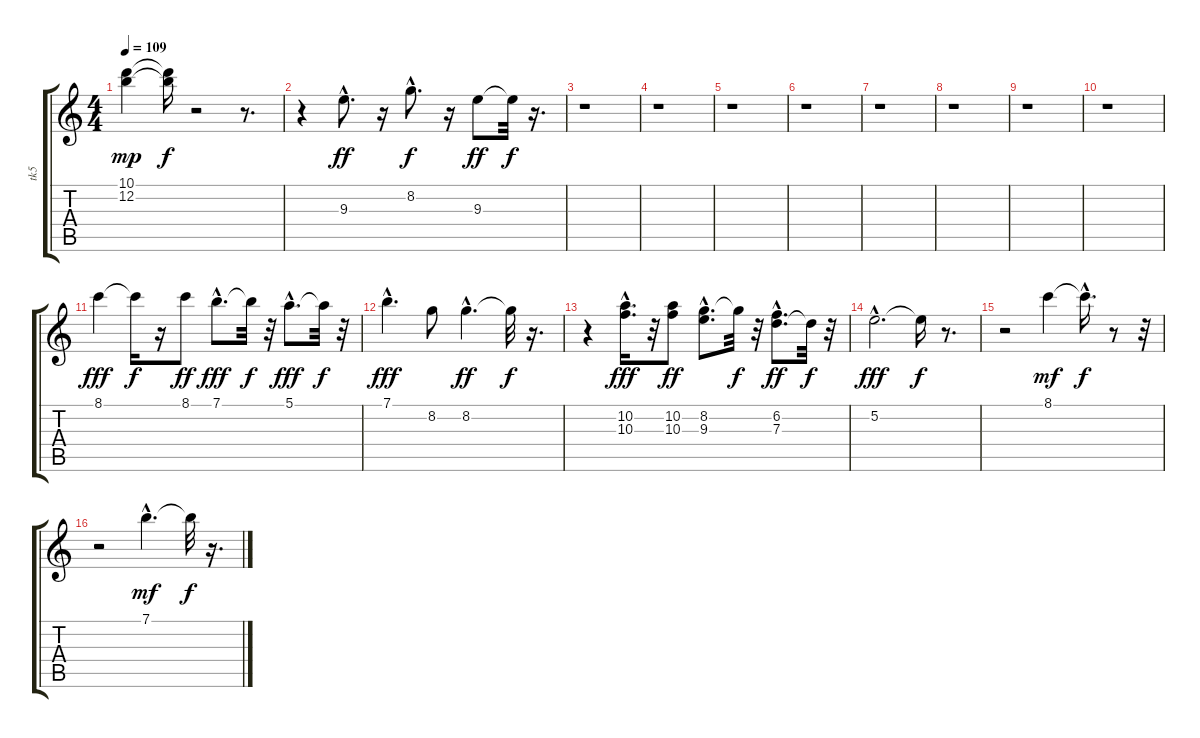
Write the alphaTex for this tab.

\track ("tk5" "tk5") {instrument acousticguitarnylon}
\staff {score tabs}
\tuning (E4 B3 G3 D3 A2 E2) {hide}
\ts (4 4)
\tempo 109
\clef g2
\ks c
(10.1 12.2).4{dy mp} (10.1{t} 12.2{t}).16{dy f} r.2 r.8{d} |
r.4 9.3{hac}.8{d dy ff} r.16 8.2{hac}.8{d dy f} r.16 9.3.8{dy ff} 9.3{t}.32{dy f} r.16{d} |
r.1 |
r.1 |
r.1 |
r.1 |
r.1 |
r.1 |
r.1 |
r.1 |
8.1.4{dy fff} 8.1{t}.16{dy f} r.16 8.1.8{dy ff} 7.1{hac}.8{d dy fff} 7.1{t}.32{dy f} r.32 5.1{hac}.8{d dy fff} 5.1{t}.32{dy f} r.32 |
7.1{hac}.4{d dy fff} 8.2.8 8.2{hac}.4{d dy ff} 8.2{t}.32{dy f} r.16{d} |
r.4 (10.2{hac} 10.3{hac}).16{d dy fff} r.32 (10.2 10.3).8{dy ff} (8.2{hac} 9.3).8{d} 8.2{t}.32{dy f} r.32 (6.2{hac} 7.3{hac}).8{d dy ff} 7.3{t}.32{dy f} r.32 |
5.2{hac}.2{d dy fff} 5.2{t}.16{dy f} r.8{d} |
r.2 8.1.4{dy mf} 8.1{hac t}.16{d dy f} r.8 r.32 |
r.2 7.1{hac}.4{d dy mf} 7.1{t}.32{dy f} r.16{d}
